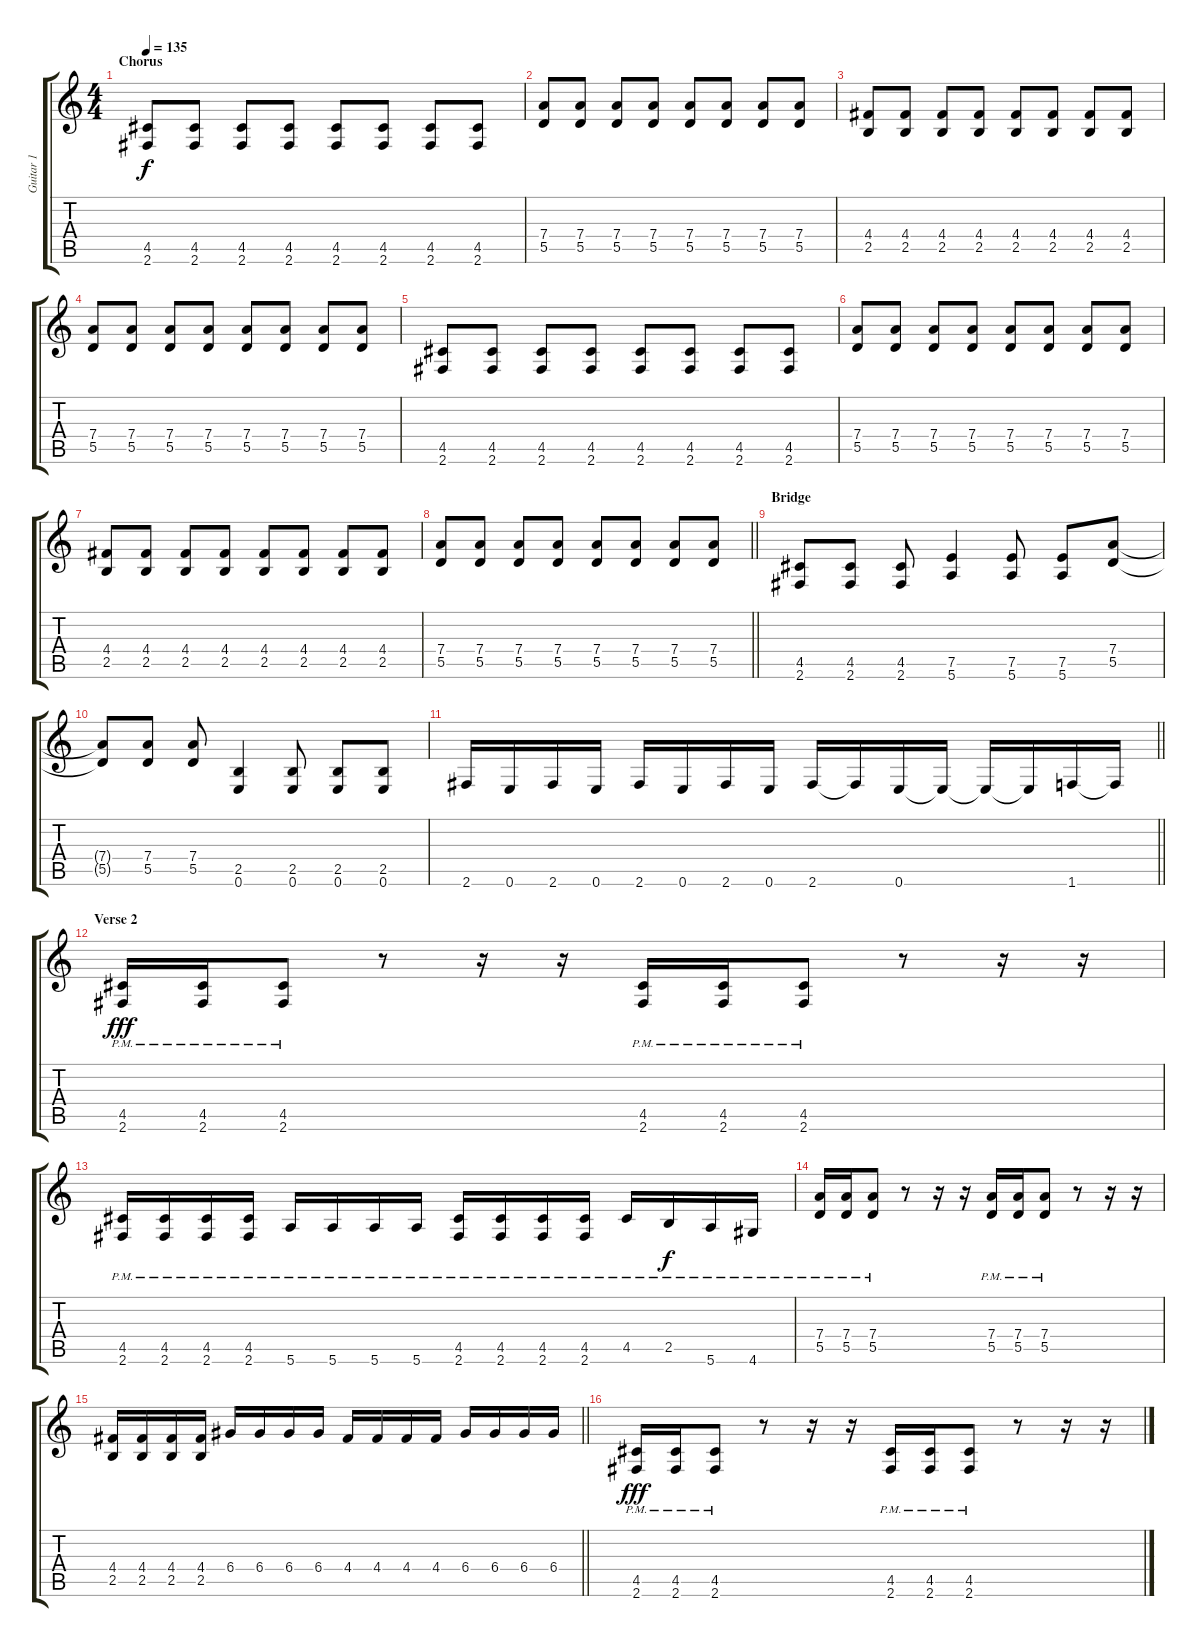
\track ("Guitar 1" "Guitar 1") {instrument distortionguitar}
\staff {score tabs}
\tuning (E4 B3 G3 D3 A2 E2) {hide}
\ts (4 4)
\section ("" "Chorus")
\tempo 135
\clef g2
\ks c
(4.5 2.6).8{dy f} (4.5 2.6).8 (4.5 2.6).8 (4.5 2.6).8 (4.5 2.6).8 (4.5 2.6).8 (4.5 2.6).8 (4.5 2.6).8 |
(7.4 5.5).8 (7.4 5.5).8 (7.4 5.5).8 (7.4 5.5).8 (7.4 5.5).8 (7.4 5.5).8 (7.4 5.5).8 (7.4 5.5).8 |
(4.4 2.5).8 (4.4 2.5).8 (4.4 2.5).8 (4.4 2.5).8 (4.4 2.5).8 (4.4 2.5).8 (4.4 2.5).8 (4.4 2.5).8 |
(7.4 5.5).8 (7.4 5.5).8 (7.4 5.5).8 (7.4 5.5).8 (7.4 5.5).8 (7.4 5.5).8 (7.4 5.5).8 (7.4 5.5).8 |
(4.5 2.6).8 (4.5 2.6).8 (4.5 2.6).8 (4.5 2.6).8 (4.5 2.6).8 (4.5 2.6).8 (4.5 2.6).8 (4.5 2.6).8 |
(7.4 5.5).8 (7.4 5.5).8 (7.4 5.5).8 (7.4 5.5).8 (7.4 5.5).8 (7.4 5.5).8 (7.4 5.5).8 (7.4 5.5).8 |
(4.4 2.5).8 (4.4 2.5).8 (4.4 2.5).8 (4.4 2.5).8 (4.4 2.5).8 (4.4 2.5).8 (4.4 2.5).8 (4.4 2.5).8 |
\barLineRight lightlight
(7.4 5.5).8 (7.4 5.5).8 (7.4 5.5).8 (7.4 5.5).8 (7.4 5.5).8 (7.4 5.5).8 (7.4 5.5).8 (7.4 5.5).8 |
\section ("" "Bridge")
(4.5 2.6).8 (4.5 2.6).8 (4.5 2.6).8 (7.5 5.6).4 (7.5 5.6).8 (7.5 5.6).8 (7.4 5.5).8 |
(7.4{t} 5.5{t}).8 (7.4 5.5).8 (7.4 5.5).8 (2.5 0.6).4 (2.5 0.6).8 (2.5 0.6).8 (2.5 0.6).8 |
\barLineRight lightlight
2.6.16 0.6.16 2.6.16 0.6.16 2.6.16 0.6.16 2.6.16 0.6.16 2.6.16 2.6{t}.16 0.6.16 0.6{t}.16 0.6{t}.16 0.6{t}.16 1.6.16 1.6{t}.16 |
\section ("" "Verse 2")
(4.5{pm} 2.6{pm}).16{dy fff} (4.5{pm} 2.6{pm}).16 (4.5{pm} 2.6{pm}).8 r.8 r.16 r.16 (4.5{pm} 2.6{pm}).16 (4.5{pm} 2.6{pm}).16 (4.5{pm} 2.6{pm}).8 r.8 r.16 r.16 |
(4.5{pm} 2.6{pm}).16 (4.5{pm} 2.6{pm}).16 (4.5{pm} 2.6{pm}).16 (4.5{pm} 2.6{pm}).16 5.6{pm}.16 5.6{pm}.16 5.6{pm}.16 5.6{pm}.16 (4.5{pm} 2.6{pm}).16 (4.5{pm} 2.6{pm}).16 (4.5{pm} 2.6{pm}).16 (4.5{pm} 2.6{pm}).16 4.5{pm}.16 2.5{pm}.16{dy f} 5.6{pm}.16 4.6{pm}.16 |
(7.4{pm} 5.5{pm}).16 (7.4{pm} 5.5{pm}).16 (7.4{pm} 5.5{pm}).8 r.8 r.16 r.16 (7.4{pm} 5.5{pm}).16 (7.4{pm} 5.5{pm}).16 (7.4{pm} 5.5{pm}).8 r.8 r.16 r.16 |
\barLineRight lightlight
(4.4 2.5).16 (4.4 2.5).16 (4.4 2.5).16 (4.4 2.5).16 6.4.16 6.4.16 6.4.16 6.4.16 4.4.16 4.4.16 4.4.16 4.4.16 6.4.16 6.4.16 6.4.16 6.4.16 |
(4.5{pm} 2.6{pm}).16{dy fff} (4.5{pm} 2.6{pm}).16 (4.5{pm} 2.6{pm}).8 r.8 r.16 r.16 (4.5{pm} 2.6{pm}).16 (4.5{pm} 2.6{pm}).16 (4.5{pm} 2.6{pm}).8 r.8 r.16 r.16
